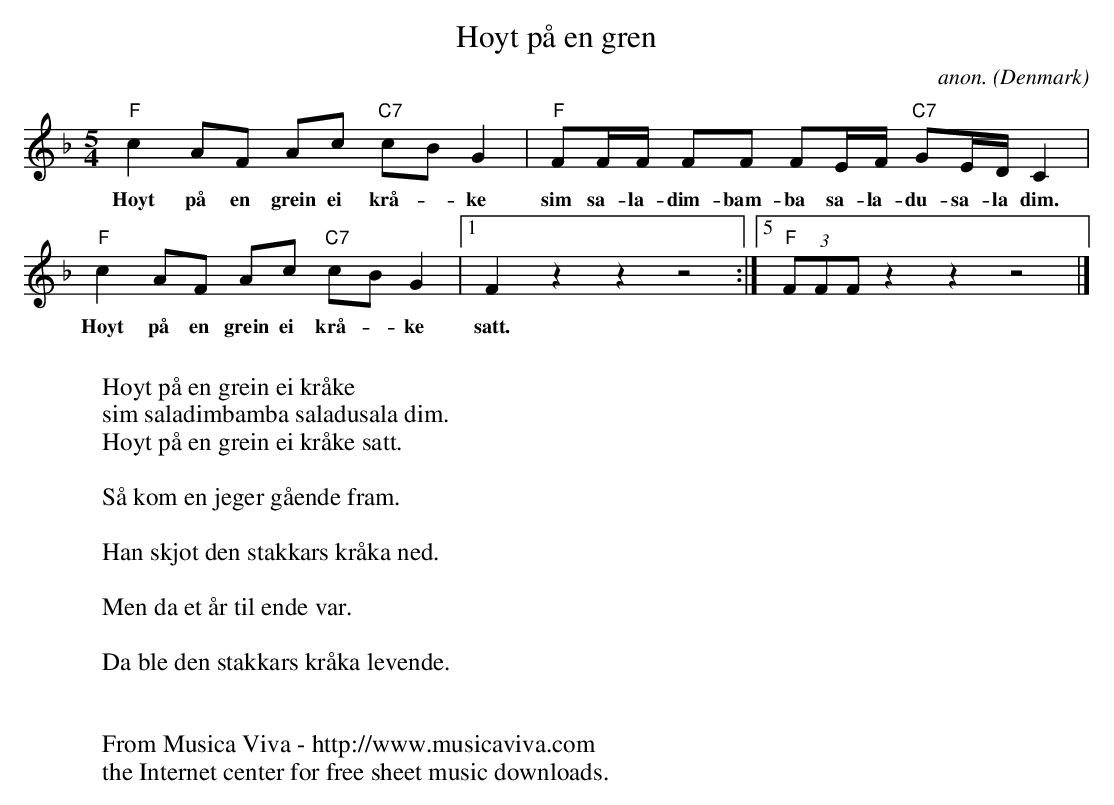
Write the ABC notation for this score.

X:1
T:H\oyt p\aa en gren
C:anon.
O:Denmark
M:5/4
L:1/8
K:F
"F"c2 AF Ac "C7"cB G2|"F"FF/F/ FF FE/F/ "C7"GE/D/ C2|
w:H\oyt p\aa en grein ei kr\aa--ke sim sa-la-dim-bam-ba sa-la-du-sa-la dim.
"F"c2 AF Ac "C7"cB G2|[1F2 z2 z2 z4:|[5"F"(3FFF z2 z2 z4|]
w:H\oyt p\aa en grein ei kr\aa--ke satt.
W:
W:H\oyt p\aa en grein ei kr\aake
W:  sim saladimbamba saladusala dim.
W:H\oyt p\aa en grein ei kr\aake satt.
W:
W:S\aa kom en jeger g\aaende fram.
W:
W:Han skj\ot den stakkars kr\aaka ned.
W:
W:Men da et \aar til ende var.
W:
W:Da ble den stakkars kr\aaka levende.
W:
W:
W:  From Musica Viva - http://www.musicaviva.com
W:  the Internet center for free sheet music downloads.
